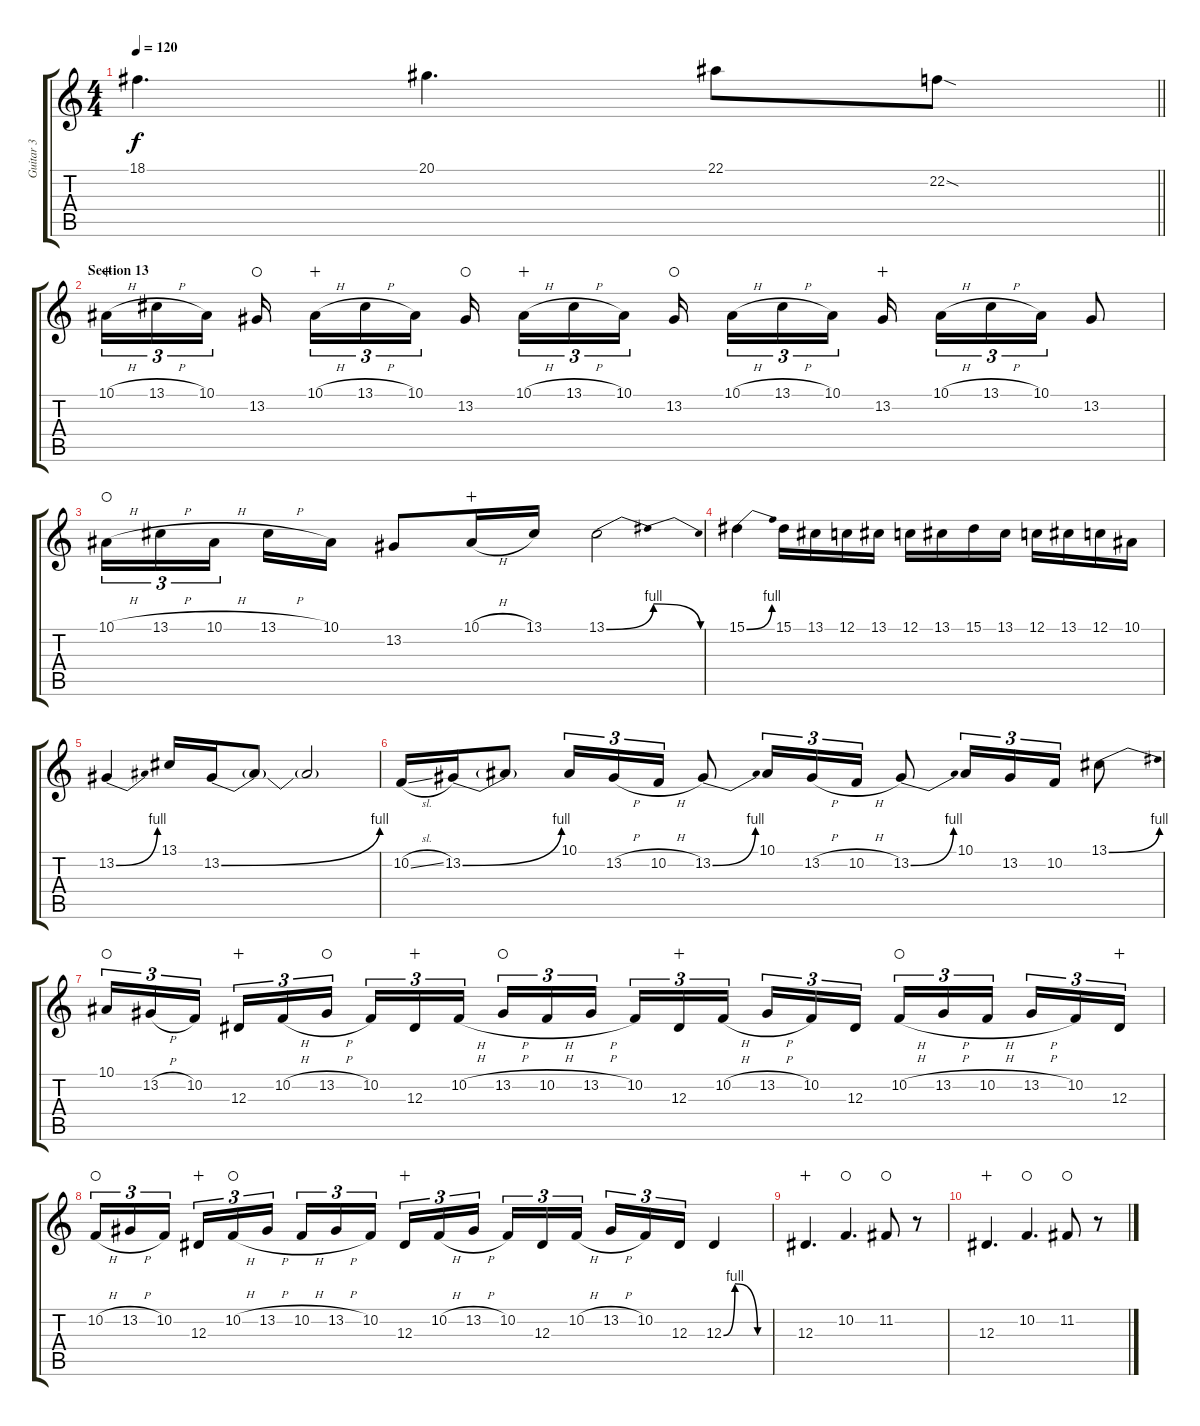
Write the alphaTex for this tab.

\track ("Guitar 3" "Guitar 3") {instrument lead1square}
\staff {score tabs}
\tuning (C4 G3 Eb3 Bb2 F2 C2) {hide}
\ts (4 4)
\tempo 120
\clef g2
\barLineRight lightlight
\ks c
18.1.4{d dy f} 20.1.4{d} 22.1.8 22.2{sod}.8 |
\section ("" "Section 13")
10.1{h}.16{tu (3 2) volume 13 instrument distortionguitar wahc} 13.1{h}.16{tu (3 2)} 10.1.16{tu (3 2) beam splitsecondary} 13.2.16{waho beam splitsecondary} 10.1{h}.16{tu (3 2) wahc} 13.1{h}.16{tu (3 2)} 10.1.16{tu (3 2) beam splitsecondary} 13.2.16{waho beam splitsecondary} 10.1{h}.16{tu (3 2) wahc} 13.1{h}.16{tu (3 2)} 10.1.16{tu (3 2)} 13.2.16{waho beam splitsecondary} 10.1{h}.16{tu (3 2)} 13.1{h}.16{tu (3 2)} 10.1.16{tu (3 2) beam splitsecondary} 13.2.16{wahc} 10.1{h}.16{tu (3 2)} 13.1{h}.16{tu (3 2)} 10.1.16{tu (3 2)} 13.2.8 |
10.1{h}.16{tu (3 2) waho} 13.1{h}.16{tu (3 2)} 10.1{h}.16{tu (3 2) beam splitsecondary} 13.1{h}.16 10.1.16 13.2.8 10.1{h}.16{wahc} 13.1.16 13.1{be (bendrelease 0 0 15 4 45 4 60 0)}.2 |
15.1{be (bend 0 0 60 4)}.4 15.1.16 13.1.16 12.1.16 13.1.16 12.1.16 13.1.16 15.1.16 13.1.16 12.1.16 13.1.16 12.1.16 10.1.16 |
13.2{be (bend 0 0 60 4)}.4 13.1.16 13.2{be (bend 0 0 60 4)}.16 13.2{t}.8 13.2{t}.2 |
10.2{sl}.16 13.2{be (bend 0 0 60 4)}.16 13.2{t}.8 10.1.16{tu (3 2)} 13.2{h}.16{tu (3 2)} 10.2{h}.16{tu (3 2)} 13.2{be (bend 0 0 60 4)}.8 10.1.16{tu (3 2)} 13.2{h}.16{tu (3 2)} 10.2{h}.16{tu (3 2)} 13.2{be (bend 0 0 60 4)}.8 10.1.16{tu (3 2)} 13.2.16{tu (3 2)} 10.2.16{tu (3 2)} 13.1{be (bend 0 0 60 4)}.8 |
10.1.16{tu (3 2) waho} 13.2{h}.16{tu (3 2)} 10.2.16{tu (3 2) beam splitsecondary} 12.3.16{tu (3 2) wahc} 10.2{h}.16{tu (3 2)} 13.2{h}.16{tu (3 2) waho} 10.2.16{tu (3 2)} 12.3.16{tu (3 2) wahc} 10.2{h}.16{tu (3 2) beam splitsecondary} 13.2{h}.16{tu (3 2) waho} 10.2{h}.16{tu (3 2)} 13.2{h}.16{tu (3 2)} 10.2.16{tu (3 2)} 12.3.16{tu (3 2) wahc} 10.2{h}.16{tu (3 2) beam splitsecondary} 13.2{h}.16{tu (3 2)} 10.2.16{tu (3 2)} 12.3.16{tu (3 2)} 10.2{h}.16{tu (3 2) waho} 13.2{h}.16{tu (3 2)} 10.2{h}.16{tu (3 2) beam splitsecondary} 13.2{h}.16{tu (3 2)} 10.2.16{tu (3 2)} 12.3.16{tu (3 2) wahc} |
10.2{h}.16{tu (3 2) waho} 13.2{h}.16{tu (3 2)} 10.2.16{tu (3 2) beam splitsecondary} 12.3.16{tu (3 2) wahc} 10.2{h}.16{tu (3 2) waho} 13.2{h}.16{tu (3 2)} 10.2{h}.16{tu (3 2)} 13.2{h}.16{tu (3 2)} 10.2.16{tu (3 2) beam splitsecondary} 12.3.16{tu (3 2) wahc} 10.2{h}.16{tu (3 2)} 13.2{h}.16{tu (3 2)} 10.2.16{tu (3 2)} 12.3.16{tu (3 2)} 10.2{h}.16{tu (3 2) beam splitsecondary} 13.2{h}.16{tu (3 2)} 10.2.16{tu (3 2)} 12.3.16{tu (3 2)} 12.3{be (custom 0 0 15 4 45 0 60 0)}.4 |
12.3.4{d wahc} 10.2.4{d waho} 11.2.8{waho} r.8 |
12.3.4{d wahc} 10.2.4{d waho} 11.2.8{waho} r.8
